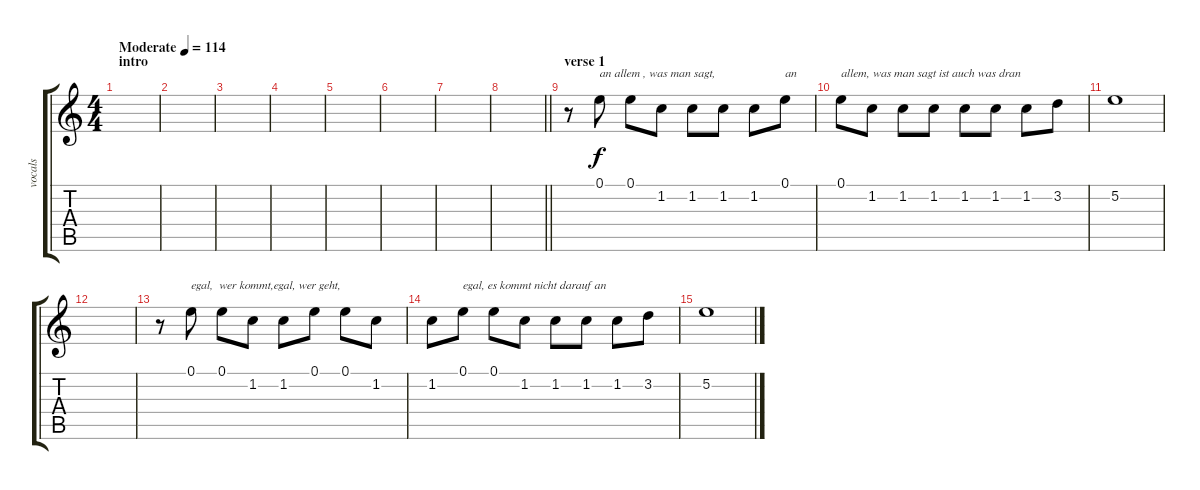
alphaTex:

\track ("vocals" "vocals") {instrument electricguitarjazz}
\staff {score tabs}
\tuning (E4 B3 G3 D3 A2 E2) {hide}
\ts (4 4)
\section ("" "intro")
\tempo (114 "Moderate")
\clef g2
\ks c
|
|
|
|
|
|
|
\barLineRight lightlight
|
\section ("" "verse 1")
r.8 0.1.8{txt "an allem , was man sagt, "} 0.1.8 1.2.8 1.2.8 1.2.8 1.2.8 0.1.8{txt "an"} |
0.1.8{txt "allem, was man sagt ist auch was dran"} 1.2.8 1.2.8 1.2.8 1.2.8 1.2.8 1.2.8 3.2.8 |
5.2.1 |
|
r.8 0.1.8{txt "egal,  wer kommt,egal, wer geht, "} 0.1.8 1.2.8 1.2.8 0.1.8 0.1.8 1.2.8 |
1.2.8 0.1.8{txt "egal, es kommt nicht darauf an"} 0.1.8 1.2.8 1.2.8 1.2.8 1.2.8 3.2.8 |
5.2.1
